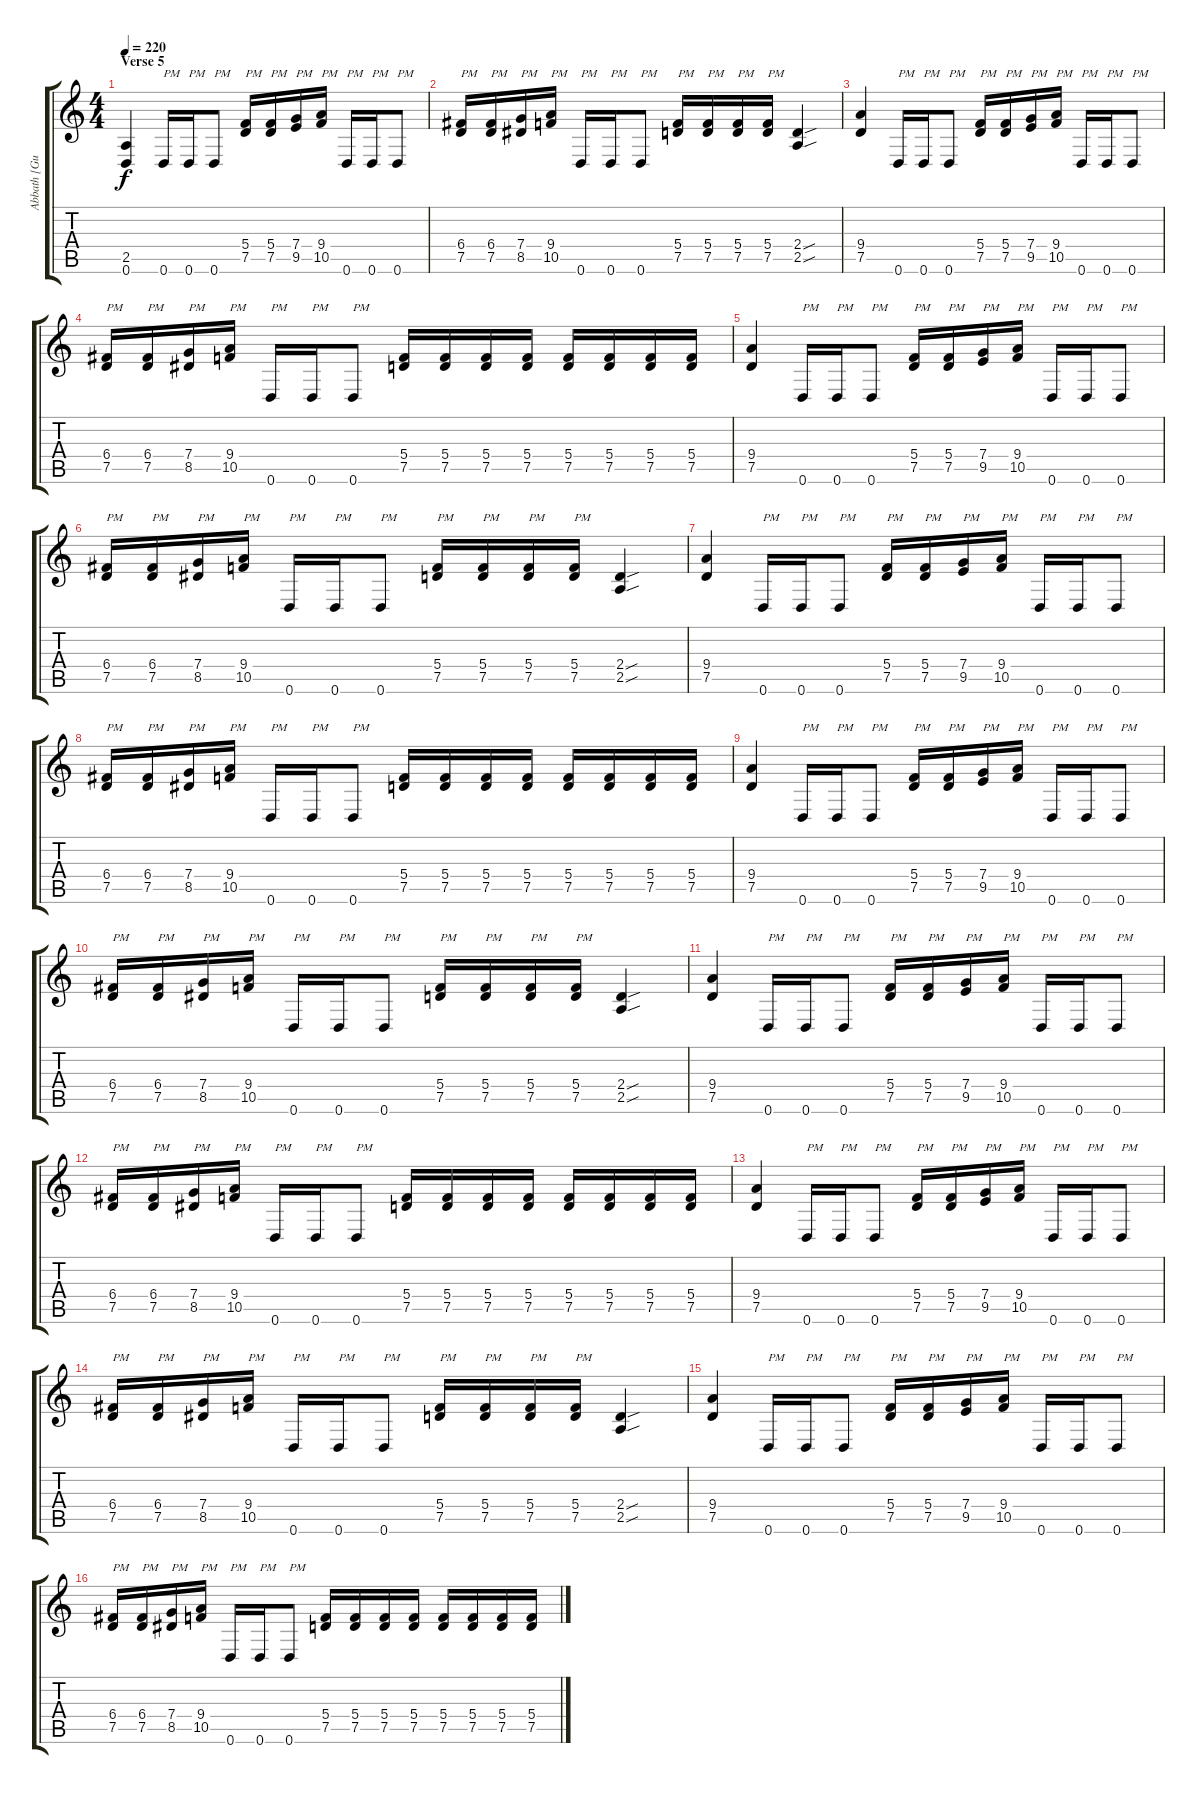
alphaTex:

\track ("Abbath [Guitar]" "Abbath [Gu") {instrument distortionguitar}
\staff {score tabs}
\tuning (D4 A3 F3 C3 G2 D2) {hide}
\ts (4 4)
\section ("" "Verse 5")
\tempo 220
\clef g2
\ks c
(2.5 0.6).4{dy f} 0.6.16{txt "PM"} 0.6.16{txt "PM"} 0.6.8{txt "PM"} (5.4 7.5).16{txt "PM"} (5.4 7.5).16{txt "PM"} (7.4 9.5).16{txt "PM"} (9.4 10.5).16{txt "PM"} 0.6.16{txt "PM"} 0.6.16{txt "PM"} 0.6.8{txt "PM"} |
(6.4 7.5).16{txt "PM"} (6.4 7.5).16{txt "PM"} (7.4 8.5).16{txt "PM"} (9.4 10.5).16{txt "PM"} 0.6.16{txt "PM"} 0.6.16{txt "PM"} 0.6.8{txt "PM"} (5.4 7.5).16{txt "PM"} (5.4 7.5).16{txt "PM"} (5.4 7.5).16{txt "PM"} (5.4 7.5).16{txt "PM"} (2.4{sou} 2.5{sou}).4 |
(9.4 7.5).4 0.6.16{txt "PM"} 0.6.16{txt "PM"} 0.6.8{txt "PM"} (5.4 7.5).16{txt "PM"} (5.4 7.5).16{txt "PM"} (7.4 9.5).16{txt "PM"} (9.4 10.5).16{txt "PM"} 0.6.16{txt "PM"} 0.6.16{txt "PM"} 0.6.8{txt "PM"} |
(6.4 7.5).16{txt "PM"} (6.4 7.5).16{txt "PM"} (7.4 8.5).16{txt "PM"} (9.4 10.5).16{txt "PM"} 0.6.16{txt "PM"} 0.6.16{txt "PM"} 0.6.8{txt "PM"} (5.4 7.5).16 (5.4 7.5).16 (5.4 7.5).16 (5.4 7.5).16 (5.4 7.5).16 (5.4 7.5).16 (5.4 7.5).16 (5.4 7.5).16 |
(9.4 7.5).4 0.6.16{txt "PM"} 0.6.16{txt "PM"} 0.6.8{txt "PM"} (5.4 7.5).16{txt "PM"} (5.4 7.5).16{txt "PM"} (7.4 9.5).16{txt "PM"} (9.4 10.5).16{txt "PM"} 0.6.16{txt "PM"} 0.6.16{txt "PM"} 0.6.8{txt "PM"} |
(6.4 7.5).16{txt "PM"} (6.4 7.5).16{txt "PM"} (7.4 8.5).16{txt "PM"} (9.4 10.5).16{txt "PM"} 0.6.16{txt "PM"} 0.6.16{txt "PM"} 0.6.8{txt "PM"} (5.4 7.5).16{txt "PM"} (5.4 7.5).16{txt "PM"} (5.4 7.5).16{txt "PM"} (5.4 7.5).16{txt "PM"} (2.4{sou} 2.5{sou}).4 |
(9.4 7.5).4 0.6.16{txt "PM"} 0.6.16{txt "PM"} 0.6.8{txt "PM"} (5.4 7.5).16{txt "PM"} (5.4 7.5).16{txt "PM"} (7.4 9.5).16{txt "PM"} (9.4 10.5).16{txt "PM"} 0.6.16{txt "PM"} 0.6.16{txt "PM"} 0.6.8{txt "PM"} |
(6.4 7.5).16{txt "PM"} (6.4 7.5).16{txt "PM"} (7.4 8.5).16{txt "PM"} (9.4 10.5).16{txt "PM"} 0.6.16{txt "PM"} 0.6.16{txt "PM"} 0.6.8{txt "PM"} (5.4 7.5).16 (5.4 7.5).16 (5.4 7.5).16 (5.4 7.5).16 (5.4 7.5).16 (5.4 7.5).16 (5.4 7.5).16 (5.4 7.5).16 |
(9.4 7.5).4 0.6.16{txt "PM"} 0.6.16{txt "PM"} 0.6.8{txt "PM"} (5.4 7.5).16{txt "PM"} (5.4 7.5).16{txt "PM"} (7.4 9.5).16{txt "PM"} (9.4 10.5).16{txt "PM"} 0.6.16{txt "PM"} 0.6.16{txt "PM"} 0.6.8{txt "PM"} |
(6.4 7.5).16{txt "PM"} (6.4 7.5).16{txt "PM"} (7.4 8.5).16{txt "PM"} (9.4 10.5).16{txt "PM"} 0.6.16{txt "PM"} 0.6.16{txt "PM"} 0.6.8{txt "PM"} (5.4 7.5).16{txt "PM"} (5.4 7.5).16{txt "PM"} (5.4 7.5).16{txt "PM"} (5.4 7.5).16{txt "PM"} (2.4{sou} 2.5{sou}).4 |
(9.4 7.5).4 0.6.16{txt "PM"} 0.6.16{txt "PM"} 0.6.8{txt "PM"} (5.4 7.5).16{txt "PM"} (5.4 7.5).16{txt "PM"} (7.4 9.5).16{txt "PM"} (9.4 10.5).16{txt "PM"} 0.6.16{txt "PM"} 0.6.16{txt "PM"} 0.6.8{txt "PM"} |
(6.4 7.5).16{txt "PM"} (6.4 7.5).16{txt "PM"} (7.4 8.5).16{txt "PM"} (9.4 10.5).16{txt "PM"} 0.6.16{txt "PM"} 0.6.16{txt "PM"} 0.6.8{txt "PM"} (5.4 7.5).16 (5.4 7.5).16 (5.4 7.5).16 (5.4 7.5).16 (5.4 7.5).16 (5.4 7.5).16 (5.4 7.5).16 (5.4 7.5).16 |
(9.4 7.5).4 0.6.16{txt "PM"} 0.6.16{txt "PM"} 0.6.8{txt "PM"} (5.4 7.5).16{txt "PM"} (5.4 7.5).16{txt "PM"} (7.4 9.5).16{txt "PM"} (9.4 10.5).16{txt "PM"} 0.6.16{txt "PM"} 0.6.16{txt "PM"} 0.6.8{txt "PM"} |
(6.4 7.5).16{txt "PM"} (6.4 7.5).16{txt "PM"} (7.4 8.5).16{txt "PM"} (9.4 10.5).16{txt "PM"} 0.6.16{txt "PM"} 0.6.16{txt "PM"} 0.6.8{txt "PM"} (5.4 7.5).16{txt "PM"} (5.4 7.5).16{txt "PM"} (5.4 7.5).16{txt "PM"} (5.4 7.5).16{txt "PM"} (2.4{sou} 2.5{sou}).4 |
(9.4 7.5).4 0.6.16{txt "PM"} 0.6.16{txt "PM"} 0.6.8{txt "PM"} (5.4 7.5).16{txt "PM"} (5.4 7.5).16{txt "PM"} (7.4 9.5).16{txt "PM"} (9.4 10.5).16{txt "PM"} 0.6.16{txt "PM"} 0.6.16{txt "PM"} 0.6.8{txt "PM"} |
(6.4 7.5).16{txt "PM"} (6.4 7.5).16{txt "PM"} (7.4 8.5).16{txt "PM"} (9.4 10.5).16{txt "PM"} 0.6.16{txt "PM"} 0.6.16{txt "PM"} 0.6.8{txt "PM"} (5.4 7.5).16 (5.4 7.5).16 (5.4 7.5).16 (5.4 7.5).16 (5.4 7.5).16 (5.4 7.5).16 (5.4 7.5).16 (5.4 7.5).16
